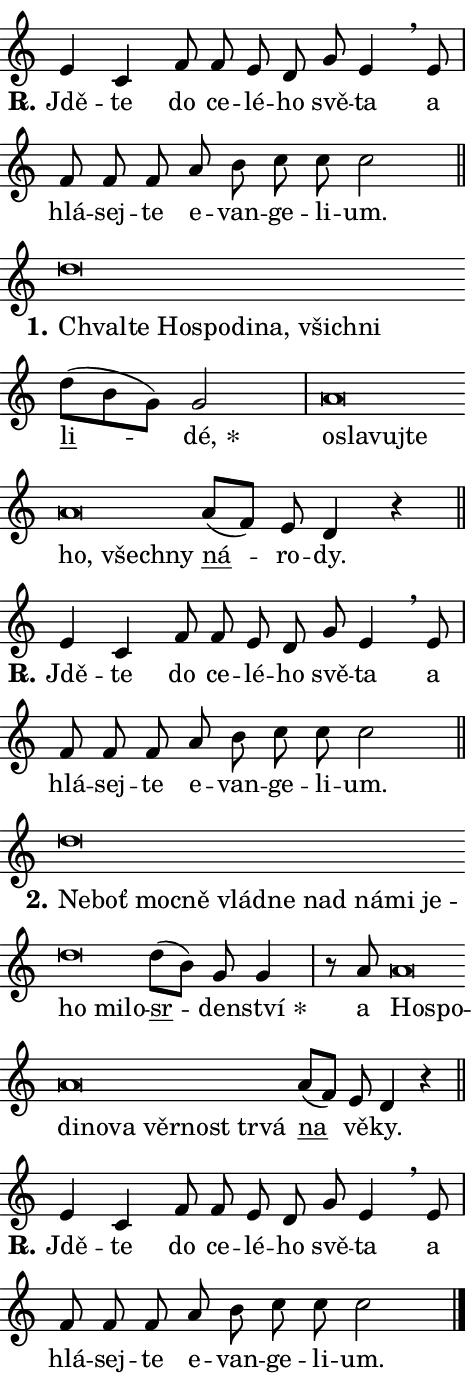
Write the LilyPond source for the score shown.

\version "2.24.0"
\header { tagline = "" }
\paper {
  indent = 0\cm
  top-margin = 0\cm
  right-margin = 0.13\cm % to fit lyric hyphens
  bottom-margin = 0\cm
  left-margin = 0\cm
  paper-width = 8\cm
  page-breaking = #ly:one-page-breaking
  system-system-spacing.basic-distance = #11
  score-system-spacing.basic-distance = #11
  ragged-last = ##f
}


%% Author: Thomas Morley
%% https://lists.gnu.org/archive/html/lilypond-user/2020-05/msg00002.html
#(define (line-position grob)
"Returns position of @var[grob} in current system:
   @code{'start}, if at first time-step
   @code{'end}, if at last time-step
   @code{'middle} otherwise
"
  (let* ((col (ly:item-get-column grob))
         (ln (ly:grob-object col 'left-neighbor))
         (rn (ly:grob-object col 'right-neighbor))
         (col-to-check-left (if (ly:grob? ln) ln col))
         (col-to-check-right (if (ly:grob? rn) rn col))
         (break-dir-left
           (and
             (ly:grob-property col-to-check-left 'non-musical #f)
             (ly:item-break-dir col-to-check-left)))
         (break-dir-right
           (and
             (ly:grob-property col-to-check-right 'non-musical #f)
             (ly:item-break-dir col-to-check-right))))
        (cond ((eqv? 1 break-dir-left) 'start)
              ((eqv? -1 break-dir-right) 'end)
              (else 'middle))))

#(define (tranparent-at-line-position vctor)
  (lambda (grob)
  "Relying on @code{line-position} select the relevant enry from @var{vctor}.
Used to determine transparency,"
    (case (line-position grob)
      ((end) (not (vector-ref vctor 0)))
      ((middle) (not (vector-ref vctor 1)))
      ((start) (not (vector-ref vctor 2))))))

noteHeadBreakVisibility =
#(define-music-function (break-visibility)(vector?)
"Makes @code{NoteHead}s transparent relying on @var{break-visibility}"
#{
  \override NoteHead.transparent =
    #(tranparent-at-line-position break-visibility)
#})

#(define delete-ledgers-for-transparent-note-heads
  (lambda (grob)
    "Reads whether a @code{NoteHead} is transparent.
If so this @code{NoteHead} is removed from @code{'note-heads} from
@var{grob}, which is supposed to be @code{LedgerLineSpanner}.
As a result ledgers are not printed for this @code{NoteHead}"
    (let* ((nhds-array (ly:grob-object grob 'note-heads))
           (nhds-list
             (if (ly:grob-array? nhds-array)
                 (ly:grob-array->list nhds-array)
                 '()))
           ;; Relies on the transparent-property being done before
           ;; Staff.LedgerLineSpanner.after-line-breaking is executed.
           ;; This is fragile ...
           (to-keep
             (remove
               (lambda (nhd)
                 (ly:grob-property nhd 'transparent #f))
               nhds-list)))
      ;; TODO find a better method to iterate over grob-arrays, similiar
      ;; to filter/remove etc for lists
      ;; For now rebuilt from scratch
      (set! (ly:grob-object grob 'note-heads)  '())
      (for-each
        (lambda (nhd)
          (ly:pointer-group-interface::add-grob grob 'note-heads nhd))
        to-keep))))

squashNotes = {
  \override NoteHead.X-extent = #'(-0.2 . 0.2)
  \override NoteHead.Y-extent = #'(-0.75 . 0)
  \override NoteHead.stencil =
    #(lambda (grob)
       (let ((pos (ly:grob-property grob 'staff-position)))
         (begin
           (if (< pos -7) (display "ERROR: Lower brevis then expected\n") (display ""))
           (if (<= pos -6) ly:text-interface::print ly:note-head::print))))
}
unSquashNotes = {
  \revert NoteHead.X-extent
  \revert NoteHead.Y-extent
  \revert NoteHead.stencil
}

hideNotes = \noteHeadBreakVisibility #begin-of-line-visible
unHideNotes = \noteHeadBreakVisibility #all-visible

% work-around for resetting accidentals
% https://lilypond.org/doc/v2.23/Documentation/notation/displaying-rhythms#unmetered-music
cadenzaMeasure = {
  \cadenzaOff
  \partial 1024 s1024
  \cadenzaOn
}

#(define-markup-command (accent layout props text) (markup?)
  "Underline accented syllable"
  (interpret-markup layout props
    #{\markup \override #'(offset . 4.3) \underline { #text }#}))

responsum = \markup \concat {
  "R" \hspace #-1.05 \path #0.1 #'((moveto 0 0.07) (lineto 0.9 0.8)) \hspace #0.05 "."
}

spaceSize = #0.6828661417322834 % exact space size for TeX Gyre Schola

\layout {
  \context {
    \Staff
    \remove "Time_signature_engraver"
    \override LedgerLineSpanner.after-line-breaking = #delete-ledgers-for-transparent-note-heads
  }
  \context {
    \Lyrics {
      \override LyricSpace.minimum-distance = \spaceSize
      \override LyricText.font-name = #"TeX Gyre Schola"
      \override LyricText.font-size = 1
      \override StanzaNumber.font-name = #"TeX Gyre Schola Bold"
      \override StanzaNumber.font-size = 1
    }
  }
  \context {
    \Score 
    \override NoteHead.text =
      #(lambda (grob) 
        (let ((pos (ly:grob-property grob 'staff-position)))
          #{\markup {
            \combine
              \halign #-0.55 \raise #(if (= pos -6) 0 0.5) \override #'(thickness . 2) \draw-line #'(3.2 . 0)
              \musicglyph "noteheads.sM1"
          }#}))
  }
}

% magnetic-lyrics.ily
%
%   written by
%     Jean Abou Samra <jean@abou-samra.fr>
%     Werner Lemberg <wl@gnu.org>
%
%   adapted by
%     Jiri Hon <jiri.hon@gmail.com>
%
% Version 2022-Apr-15

% https://www.mail-archive.com/lilypond-user@gnu.org/msg149350.html

#(define (Left_hyphen_pointer_engraver context)
   "Collect syllable-hyphen-syllable occurrences in lyrics and store
them in properties.  This engraver only looks to the left.  For
example, if the lyrics input is @code{foo -- bar}, it does the
following.

@itemize @bullet
@item
Set the @code{text} property of the @code{LyricHyphen} grob between
@q{foo} and @q{bar} to @code{foo}.

@item
Set the @code{left-hyphen} property of the @code{LyricText} grob with
text @q{foo} to the @code{LyricHyphen} grob between @q{foo} and
@q{bar}.
@end itemize

Use this auxiliary engraver in combination with the
@code{lyric-@/text::@/apply-@/magnetic-@/offset!} hook."
   (let ((hyphen #f)
         (text #f))
     (make-engraver
      (acknowledgers
       ((lyric-syllable-interface engraver grob source-engraver)
        (set! text grob)))
      (end-acknowledgers
       ((lyric-hyphen-interface engraver grob source-engraver)
        ;(when (not (grob::has-interface grob 'lyric-space-interface))
          (set! hyphen grob)));)
      ((stop-translation-timestep engraver)
       (when (and text hyphen)
         (ly:grob-set-object! text 'left-hyphen hyphen))
       (set! text #f)
       (set! hyphen #f)))))

#(define (lyric-text::apply-magnetic-offset! grob)
   "If the space between two syllables is less than the value in
property @code{LyricText@/.details@/.squash-threshold}, move the right
syllable to the left so that it gets concatenated with the left
syllable.

Use this function as a hook for
@code{LyricText@/.after-@/line-@/breaking} if the
@code{Left_@/hyphen_@/pointer_@/engraver} is active."
   (let ((hyphen (ly:grob-object grob 'left-hyphen #f)))
     (when hyphen
       (let ((left-text (ly:spanner-bound hyphen LEFT)))
         (when (grob::has-interface left-text 'lyric-syllable-interface)
           (let* ((common (ly:grob-common-refpoint grob left-text X))
                  (this-x-ext (ly:grob-extent grob common X))
                  (left-x-ext
                   (begin
                     ;; Trigger magnetism for left-text.
                     (ly:grob-property left-text 'after-line-breaking)
                     (ly:grob-extent left-text common X)))
                  ;; `delta` is the gap width between two syllables.
                  (delta (- (interval-start this-x-ext)
                            (interval-end left-x-ext)))
                  (details (ly:grob-property grob 'details))
                  (threshold (assoc-get 'squash-threshold details 0.2)))
             (when (< delta threshold)
               (let* (;; We have to manipulate the input text so that
                      ;; ligatures crossing syllable boundaries are not
                      ;; disabled.  For languages based on the Latin
                      ;; script this is essentially a beautification.
                      ;; However, for non-Western scripts it can be a
                      ;; necessity.
                      (lt (ly:grob-property left-text 'text))
                      (rt (ly:grob-property grob 'text))
                      (is-space (grob::has-interface hyphen 'lyric-space-interface))
                      (space (if is-space " " ""))
                      (extra-delta (if is-space spaceSize 0))
                      ;; Append new syllable.
                      (ltrt-space (if (and (string? lt) (string? rt))
                                (string-append lt space rt)
                                (make-concat-markup (list lt space rt))))
                      ;; Right-align `ltrt` to the right side.
                      (ltrt-space-markup (grob-interpret-markup
                               grob
                               (make-translate-markup
                                (cons (interval-length this-x-ext) 0)
                                (make-right-align-markup ltrt-space)))))
                 (begin
                   ;; Don't print `left-text`.
                   (ly:grob-set-property! left-text 'stencil #f)
                   ;; Set text and stencil (which holds all collected
                   ;; syllables so far) and shift it to the left.
                   (ly:grob-set-property! grob 'text ltrt-space)
                   (ly:grob-set-property! grob 'stencil ltrt-space-markup)
                   (ly:grob-translate-axis! grob (- (- delta extra-delta)) X))))))))))


#(define (lyric-hyphen::displace-bounds-first grob)
   ;; Make very sure this callback isn't triggered too early.
   (let ((left (ly:spanner-bound grob LEFT))
         (right (ly:spanner-bound grob RIGHT)))
     (ly:grob-property left 'after-line-breaking)
     (ly:grob-property right 'after-line-breaking)
     (ly:lyric-hyphen::print grob)))

squashThreshold = #0.4

\layout {
  \context {
    \Lyrics
    \consists #Left_hyphen_pointer_engraver
    \override LyricText.after-line-breaking =
      #lyric-text::apply-magnetic-offset!
    \override LyricHyphen.stencil = #lyric-hyphen::displace-bounds-first
    \override LyricText.details.squash-threshold = \squashThreshold
    \override LyricHyphen.minimum-distance = 0
    \override LyricHyphen.minimum-length = \squashThreshold
  }
}

squashText = \override LyricText.details.squash-threshold = 9999
unSquashText = \override LyricText.details.squash-threshold = \squashThreshold

leftText = \override LyricText.self-alignment-X = #LEFT
unLeftText = \revert LyricText.self-alignment-X

starOffset = #(lambda (grob) 
                (let ((x_offset (ly:self-alignment-interface::aligned-on-x-parent grob)))
                  (if (= x_offset 0) 0 (+ x_offset 1.2))))

star = #(define-music-function (syllable)(string?)
"Append star separator at the end of a syllable"
#{
  \once \override LyricText.X-offset = #starOffset
  \lyricmode { \markup {
    #syllable
    \override #'((font-name . "TeX Gyre Schola Bold")) \hspace #0.2 \lower #0.65 \larger "*"
  } }
#})

starAccent = #(define-music-function (syllable)(string?)
"Append star separator at the end of a syllable and make accent"
#{
  \once \override LyricText.X-offset = #starOffset
  \lyricmode { \markup {
    \accent #syllable
    \override #'((font-name . "TeX Gyre Schola Bold")) \hspace #0.2 \lower #0.65 \larger "*"
  } }
#})

breath = #(define-music-function (syllable)(string?)
"Append breathing indicator at the end of a syllable"
#{
  \lyricmode { \markup { #syllable "+" } }
#})

optionalBreath = #(define-music-function (syllable)(string?)
"Append optional breathing indicator at the end of a syllable"
#{
  \lyricmode { \markup { #syllable "(+)" } }
#})


\score {
    <<
        \new Voice = "melody" { \cadenzaOn \key c \major \relative { e'4 c f8 f e d \bar "" g e4 \breathe e8 \cadenzaMeasure \bar "|" f f f \bar "" a b c c c2 \cadenzaMeasure \bar "||" \break } }
        \new Lyrics \lyricsto "melody" { \lyricmode { \set stanza = \responsum
Jdě -- te do ce -- lé -- ho svě -- ta a hlá -- sej -- te e -- van -- ge -- li -- um. } }
    >>
    \layout {}
}

\score {
    <<
        \new Voice = "melody" { \cadenzaOn \key c \major \relative { \squashNotes d''\breve*1/16 \hideNotes \breve*1/16 \bar "" \breve*1/16 \bar "" \breve*1/16 \bar "" \breve*1/16 \bar "" \breve*1/16 \bar "" \breve*1/16 \breve*1/16 \bar "" \unHideNotes \unSquashNotes \bar "" d8[( b g)] g2 \cadenzaMeasure \bar "|" \squashNotes a\breve*1/16 \hideNotes \breve*1/16 \bar "" \breve*1/16 \bar "" \breve*1/16 \bar "" \breve*1/16 \bar "" \breve*1/16 \breve*1/16 \bar "" \unHideNotes \unSquashNotes \bar "" a8[( f)] e d4 r \cadenzaMeasure \bar "||" \break } }
        \new Lyrics \lyricsto "melody" { \lyricmode { \set stanza = "1."
\leftText Chval -- \squashText te Ho -- spo -- di -- na, všich -- ni \unLeftText \unSquashText \markup \accent li -- \star dé, \leftText o -- \squashText sla -- vuj -- te ho, všech -- ny \unLeftText \unSquashText \markup \accent ná -- ro -- dy. } }
    >>
    \layout {}
}

\score {
    <<
        \new Voice = "melody" { \cadenzaOn \key c \major \relative { e'4 c f8 f e d \bar "" g e4 \breathe e8 \cadenzaMeasure \bar "|" f f f \bar "" a b c c c2 \cadenzaMeasure \bar "||" \break } }
        \new Lyrics \lyricsto "melody" { \lyricmode { \set stanza = \responsum
Jdě -- te do ce -- lé -- ho svě -- ta a hlá -- sej -- te e -- van -- ge -- li -- um. } }
    >>
    \layout {}
}

\score {
    <<
        \new Voice = "melody" { \cadenzaOn \key c \major \relative { \squashNotes d''\breve*1/16 \hideNotes \breve*1/16 \bar "" \breve*1/16 \bar "" \breve*1/16 \bar "" \breve*1/16 \bar "" \breve*1/16 \bar "" \breve*1/16 \bar "" \breve*1/16 \bar "" \breve*1/16 \bar "" \breve*1/16 \bar "" \breve*1/16 \bar "" \breve*1/16 \breve*1/16 \bar "" \unHideNotes \unSquashNotes \bar "" d8[( b)] g g4 \cadenzaMeasure \bar "|" r8 a8 \squashNotes a\breve*1/16 \hideNotes \breve*1/16 \bar "" \breve*1/16 \bar "" \breve*1/16 \bar "" \breve*1/16 \bar "" \breve*1/16 \bar "" \breve*1/16 \bar "" \breve*1/16 \breve*1/16 \bar "" \unHideNotes \unSquashNotes \bar "" a8[( f)] e d4 r \cadenzaMeasure \bar "||" \break } }
        \new Lyrics \lyricsto "melody" { \lyricmode { \set stanza = "2."
\leftText Ne -- \squashText boť moc -- ně vlád -- ne nad ná -- mi je -- ho mi -- lo -- \unLeftText \unSquashText \markup \accent sr -- den -- \star ství a \leftText Ho -- \squashText spo -- di -- no -- va věr -- nost tr -- vá \unLeftText \unSquashText \markup \accent na vě -- ky. } }
    >>
    \layout {}
}

\score {
    <<
        \new Voice = "melody" { \cadenzaOn \key c \major \relative { e'4 c f8 f e d \bar "" g e4 \breathe e8 \cadenzaMeasure \bar "|" f f f \bar "" a b c c c2 \cadenzaMeasure \bar "||" \break } \bar "|." }
        \new Lyrics \lyricsto "melody" { \lyricmode { \set stanza = \responsum
Jdě -- te do ce -- lé -- ho svě -- ta a hlá -- sej -- te e -- van -- ge -- li -- um. } }
    >>
    \layout {}
}
